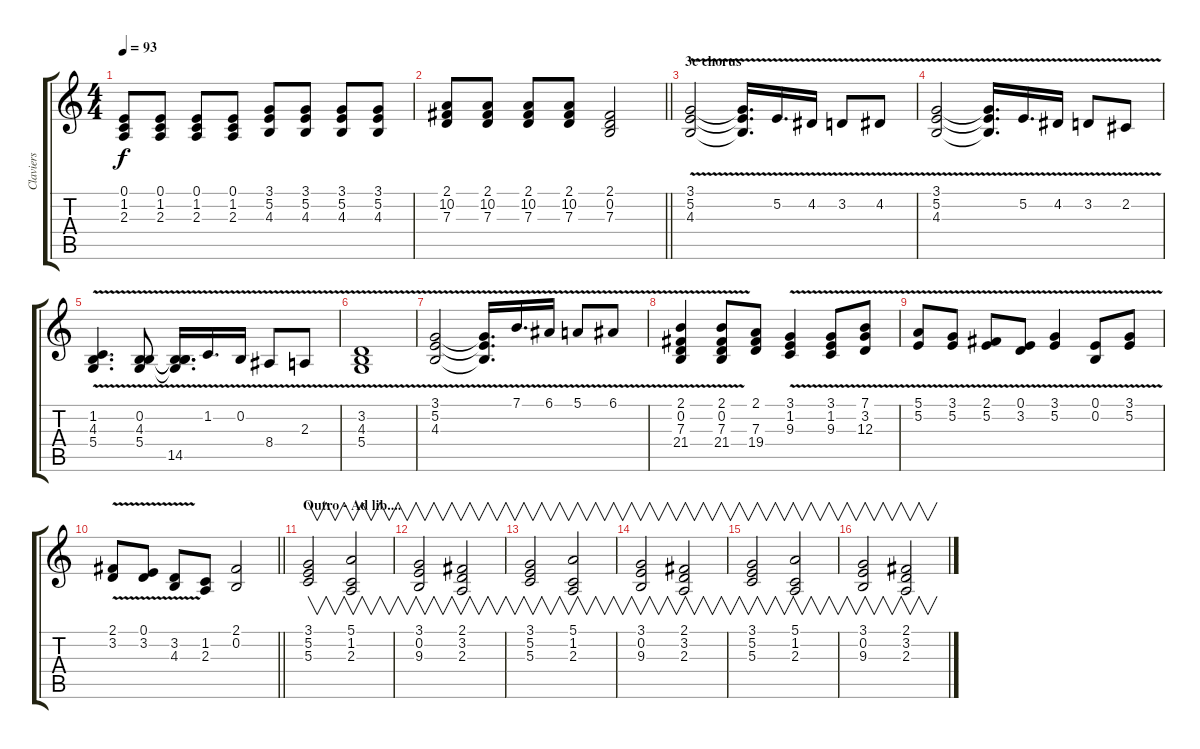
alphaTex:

\track ("Claviers" "Claviers") {instrument acousticgrandpiano}
\staff {score tabs}
\tuning (E4 B3 G3 D3 A2 E2) {hide}
\ts (4 4)
\tempo 93
\clef g2
\ks c
(0.1 1.2 2.3).8{dy f} (0.1 1.2 2.3).8 (0.1 1.2 2.3).8 (0.1 1.2 2.3).8 (3.1 5.2 4.3).8 (3.1 5.2 4.3).8 (3.1 5.2 4.3).8 (3.1 5.2 4.3).8 |
\barLineRight lightlight
(2.1 10.2 7.3).8 (2.1 10.2 7.3).8 (2.1 10.2 7.3).8 (2.1 10.2 7.3).8 (2.1 0.2 7.3).2 |
\section ("" "3e chorus")
(3.1 5.2{v} 4.3).2{volume 11 instrument churchorgan} (3.1{t} 5.2{t} 4.3{t}).16{d} 5.2{v}.16{d} 4.2{v}.16 3.2{v}.8 4.2{v}.8 |
(3.1{v} 5.2 4.3).2 (3.1{t} 5.2{t} 4.3{t}).16{d} 5.2{v}.16{d} 4.2{v}.16 3.2{v}.8 2.2{v}.8 |
(1.2{v} 4.3{v} 5.4).4{d} (0.2 4.3{v} 5.4).8 (0.2{t} 4.3{t} 5.4{t} 14.5).16{d} 1.2{v}.16{d} 0.2{v}.16 8.4{v}.8 2.3{v}.8 |
(3.2 4.3 5.4{v}).1 |
(3.1 5.2{v} 4.3).2 (3.1{t} 5.2{t} 4.3{t}).16{d} 7.1{v}.16{d} 6.1{v}.16 5.1{v}.8 6.1{v}.8 |
(2.1{v} 0.2 7.3 21.4).4 (2.1 0.2{v} 7.3 21.4).8 (2.1 7.3 19.4).8 (3.1 1.2{v} 9.3).4 (3.1 1.2{v} 9.3).8 (7.1 3.2{v} 12.3).8 |
(5.1 5.2{v}).8 (3.1 5.2{v}).8 (2.1 5.2{v}).8 (0.1 3.2{v}).8 (3.1 5.2{v}).4 (0.1 0.2{v}).8 (3.1 5.2{v}).8 |
\barLineRight lightlight
(2.1{v} 3.2).8 (0.1{v} 3.2).8 (3.2{v} 4.3).8 (1.2 2.3).8 (2.1 0.2).2 |
\section ("" "Outro - Ad lib....")
(3.1 5.2 5.3).2{v volume 7 instrument synthvoice} (5.1 1.2 2.3).2{v} |
(3.1 0.2 9.3).2{v} (2.1 3.2 2.3).2{v} |
(3.1 5.2 5.3).2{v} (5.1 1.2 2.3).2{v} |
(3.1 0.2 9.3).2{v} (2.1 3.2 2.3).2{v} |
(3.1 5.2 5.3).2{v} (5.1 1.2 2.3).2{v} |
(3.1 0.2 9.3).2{v} (2.1 3.2 2.3).2{v}
